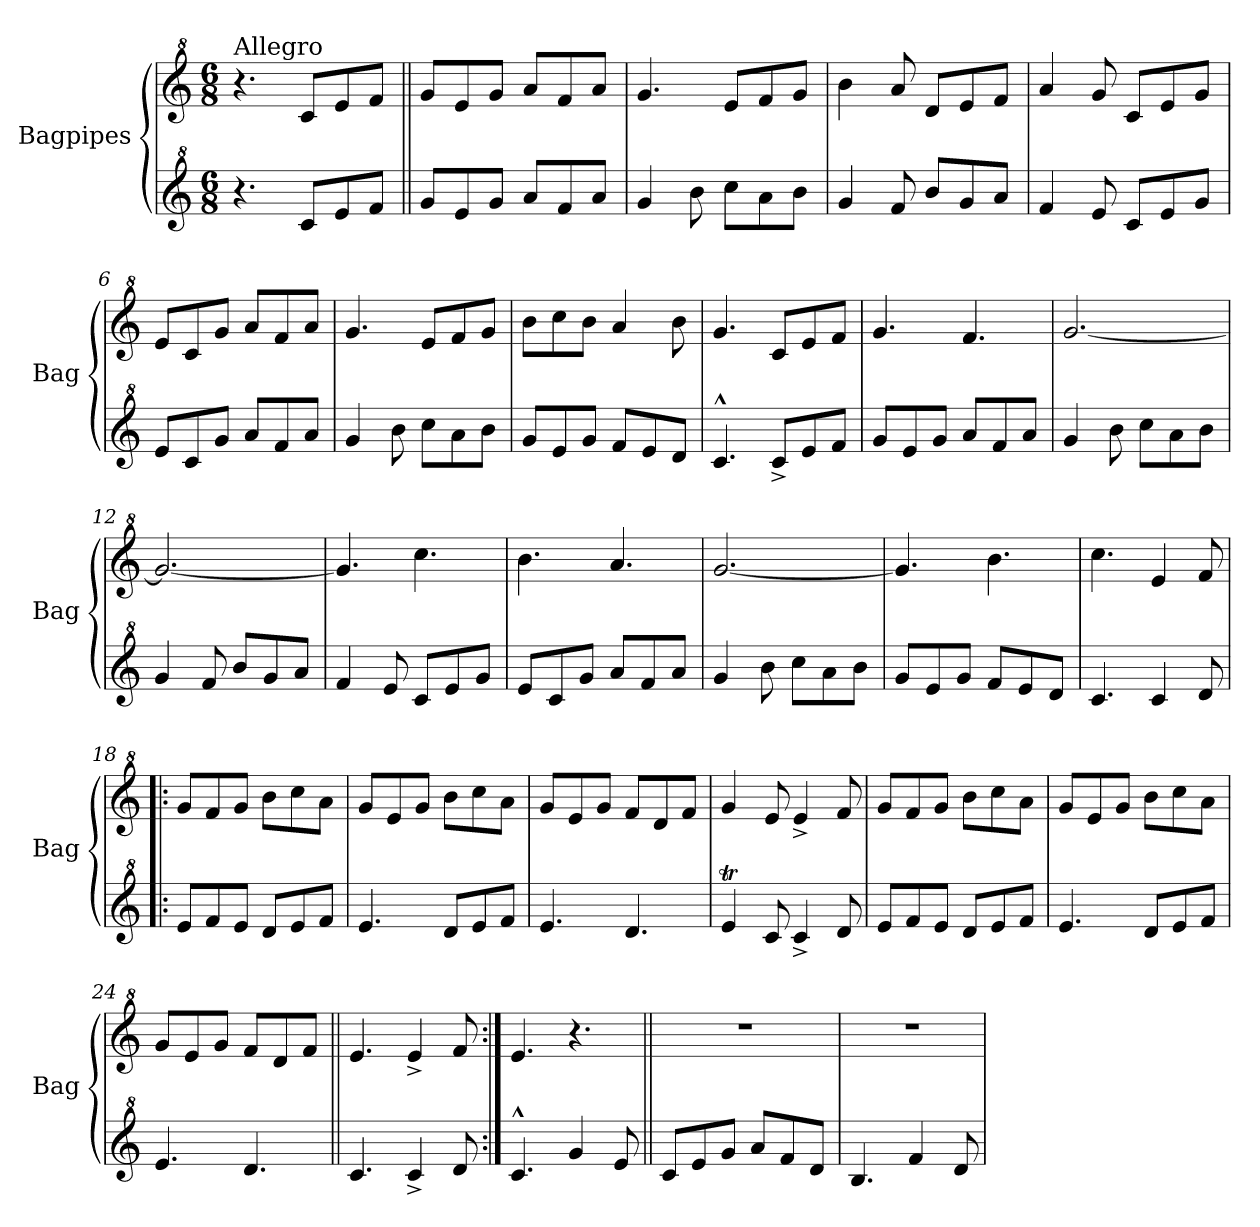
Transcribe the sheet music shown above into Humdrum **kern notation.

**kern	**kern
*part2	*part1
*staff2	*staff1
*I"Bagpipes	*I"Bagpipes
*I'Bag	*I'Bag
*clefG^2	*clefG^2
*k[]	*k[]
*C:	*C:
*M6/8	*M6/8
=1	=1
!	!LO:TX:a:t=Allegro
4.r	4.r
8cc/L	8cc/L
8ee/	8ee/
8ff/J	8ff/J
=2||	=2||
8gg/L	8gg/L
8ee/	8ee/
8gg/J	8gg/J
8aa/L	8aa/L
8ff/	8ff/
8aa/J	8aa/J
=3	=3
4gg/	4.gg/
8bb\	.
8ccc\L	8ee/L
8aa\	8ff/
8bb\J	8gg/J
=4	=4
4gg/	4bb\
8ff/	8aa/
8bb/L	8dd/L
8gg/	8ee/
8aa/J	8ff/J
=5	=5
4ff/	4aa/
8ee/	8gg/
8cc/L	8cc/L
8ee/	8ee/
8gg/J	8gg/J
=6	=6
8ee/L	8ee/L
8cc/	8cc/
8gg/J	8gg/J
8aa/L	8aa/L
8ff/	8ff/
8aa/J	8aa/J
=7	=7
4gg/	4.gg/
8bb\	.
8ccc\L	8ee/L
8aa\	8ff/
8bb\J	8gg/J
=8	=8
8gg/L	8bb\L
8ee/	8ccc\
8gg/J	8bb\J
8ff/L	4aa/
8ee/	.
8dd/J	8bb\
!!LO:LB:g=z
=9	=9
4.cc^^/	4.gg/
8cc^/L	8cc/L
8ee/	8ee/
8ff/J	8ff/J
=10	=10
8gg/L	4.gg/
8ee/	.
8gg/J	.
8aa/L	4.ff/
8ff/	.
8aa/J	.
=11	=11
4gg/	[2.gg/
8bb\	.
8ccc\L	.
8aa\	.
8bb\J	.
=12	=12
4gg/	2.gg/_
8ff/	.
8bb/L	.
8gg/	.
8aa/J	.
=13	=13
4ff/	4.gg/]
8ee/	.
8cc/L	4.ccc\
8ee/	.
8gg/J	.
=14	=14
8ee/L	4.bb\
8cc/	.
8gg/J	.
8aa/L	4.aa/
8ff/	.
8aa/J	.
=15	=15
4gg/	[2.gg/
8bb\	.
8ccc\L	.
8aa\	.
8bb\J	.
=16	=16
8gg/L	4.gg/]
8ee/	.
8gg/J	.
8ff/L	4.bb\
8ee/	.
8dd/J	.
!!LO:LB:g=z
=17	=17
4.cc/	4.ccc\
4cc/	4ee/
8dd/	8ff/
=18!|:	=18!|:
8ee/L	8gg/L
8ff/	8ff/
8ee/J	8gg/J
8dd/L	8bb\L
8ee/	8ccc\
8ff/J	8aa\J
=19	=19
4.ee/	8gg/L
.	8ee/
.	8gg/J
8dd/L	8bb\L
8ee/	8ccc\
8ff/J	8aa\J
=20	=20
4.ee/	8gg/L
.	8ee/
.	8gg/J
4.dd/	8ff/L
.	8dd/
.	8ff/J
=21	=21
4eet/	4gg/
8cc/	8ee/
4cc^/	4ee^/
8dd/	8ff/
=22	=22
8ee/L	8gg/L
8ff/	8ff/
8ee/J	8gg/J
8dd/L	8bb\L
8ee/	8ccc\
8ff/J	8aa\J
=23	=23
4.ee/	8gg/L
.	8ee/
.	8gg/J
8dd/L	8bb\L
8ee/	8ccc\
8ff/J	8aa\J
=24	=24
4.ee/	8gg/L
.	8ee/
.	8gg/J
4.dd/	8ff/L
.	8dd/
.	8ff/J
!!LO:LB:g=z
=25||	=25||
4.cc/	4.ee/
4cc^/	4ee^/
8dd/	8ff/
=26:|!	=26:|!
4.cc^^/	4.ee/
4gg/	4.r
8ee/	.
=27||	=27||
8cc/L	2.r
8ee/	.
8gg/J	.
8aa/L	.
8ff/	.
8dd/J	.
=28	=28
4.b/	2.r
4ff/	.
8dd/	.
=	=
*-	*-
